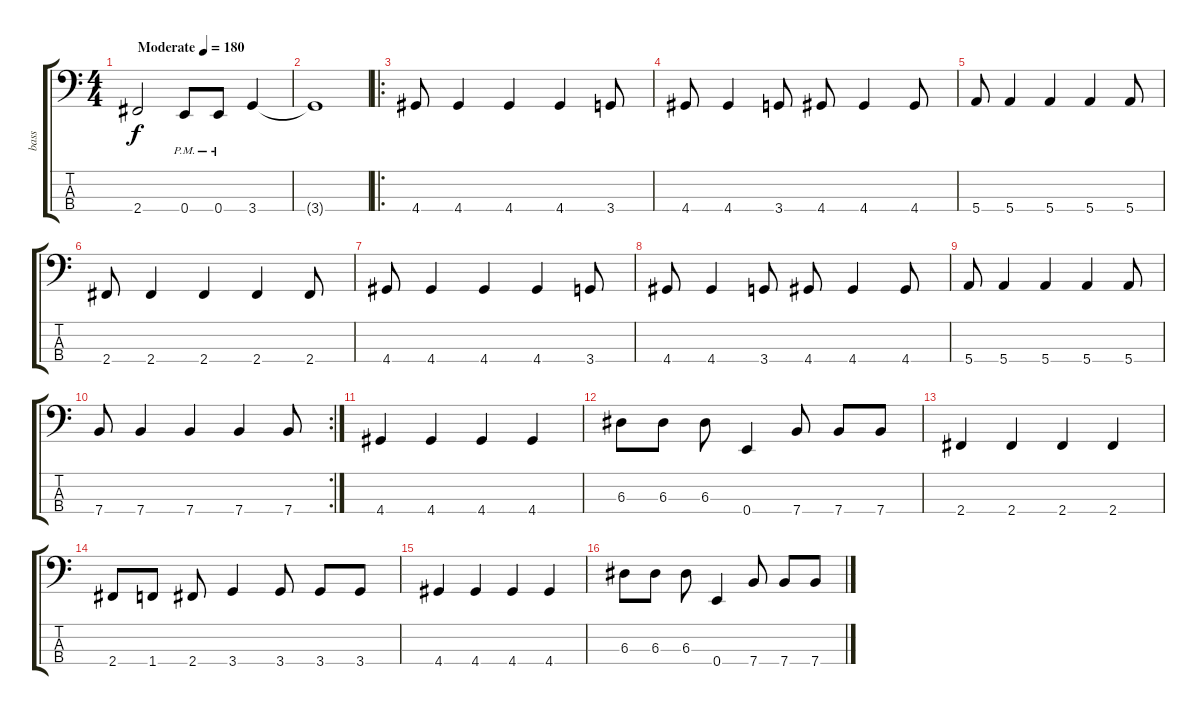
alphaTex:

\track ("bass" "bass") {instrument electricbassfinger}
\staff {score tabs}
\tuning (G2 D2 A1 E1) {hide}
\ts (4 4)
\tempo (180 "Moderate")
\clef f4
\ks c
2.4.2{dy f instrument electricbassfinger} 0.4{pm}.8 0.4{pm}.8 3.4.4 |
3.4{t}.1 |
\ro
4.4.8 4.4.4 4.4.4 4.4.4 3.4.8 |
4.4.8 4.4.4 3.4.8 4.4.8 4.4.4 4.4.8 |
5.4.8 5.4.4 5.4.4 5.4.4 5.4.8 |
2.4.8 2.4.4 2.4.4 2.4.4 2.4.8 |
4.4.8 4.4.4 4.4.4 4.4.4 3.4.8 |
4.4.8 4.4.4 3.4.8 4.4.8 4.4.4 4.4.8 |
5.4.8 5.4.4 5.4.4 5.4.4 5.4.8 |
\rc 2
7.4.8 7.4.4 7.4.4 7.4.4 7.4.8 |
4.4.4 4.4.4 4.4.4 4.4.4 |
6.3.8 6.3.8 6.3.8 0.4.4 7.4.8 7.4.8 7.4.8 |
2.4.4 2.4.4 2.4.4 2.4.4 |
2.4.8 1.4.8 2.4.8 3.4.4 3.4.8 3.4.8 3.4.8 |
4.4.4 4.4.4 4.4.4 4.4.4 |
6.3.8 6.3.8 6.3.8 0.4.4 7.4.8 7.4.8 7.4.8
